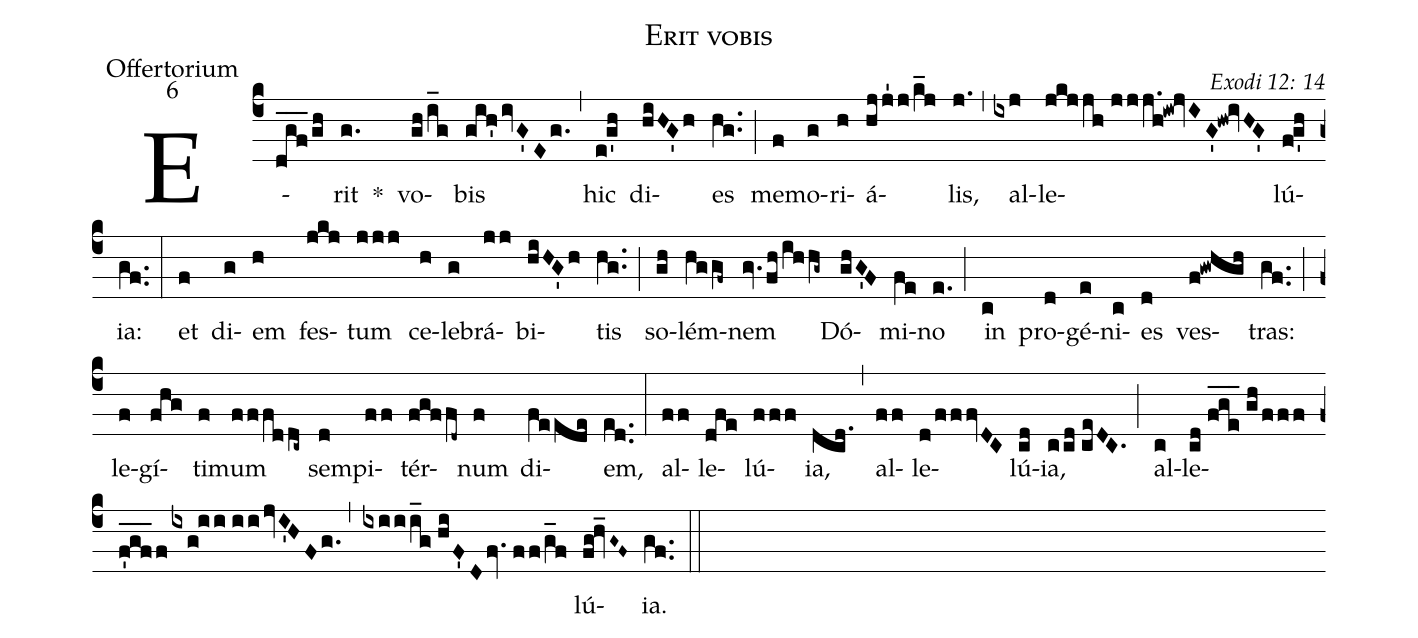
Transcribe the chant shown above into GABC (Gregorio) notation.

name: Erit vobis;
office-part: Offertorium;
mode: 6;
commentary: Exodi 12: 14;
%%
(c4) E(d_g_f_/gh)rit(g.) *() vo(gh/i_g)bis(gih'/ivG'Eg.) (,) hic(e!g'h) di(hiHG'h)es(hg..) (;) me(f)mo(g)ri(h)á(hjj'1j/k_j)lis,(j.) (,) al(ixj)le(jkjjh//jjj.h!iw!jvIG'!hw!ivHG')lú(f!g'h)ia:(gf..) (:)
et(f) di(g)em(h) fes(jkj)tum(jjj) ce(h)le(g)brá(jj)bi(hiHG'h)tis(hg..) (;) so(gh)lém(hggf~)nem(gv.fh/ihhg~) Dó(ghG'F)mi(fe)no(e.) (;) in(c) pro(d)gé(e)ni(c)es(d) ves(f!gwhgh)tras:(gf..) (;) le(f)gí(fhg)ti(f)mum(fffddc~) sem(d)pi(ff)tér(fgffd~)num(f) di(feede)em,(ed..) (:)
al(ff)le(dfe)lú(fff)ia,(dcd.) (,) al(ff)le(d/fffvDC)lú(cd)ia,(ccd//ceDC.) (;) al(c)le(cd//f_g_e_//gh/fff//f'_g_f_f/ixg!ii//iijvI'HFg.,ixiii_g//hiF'D/fv.//ff/g_f)lú(fg!hv_G~F~)ia.(gf..) (::)
